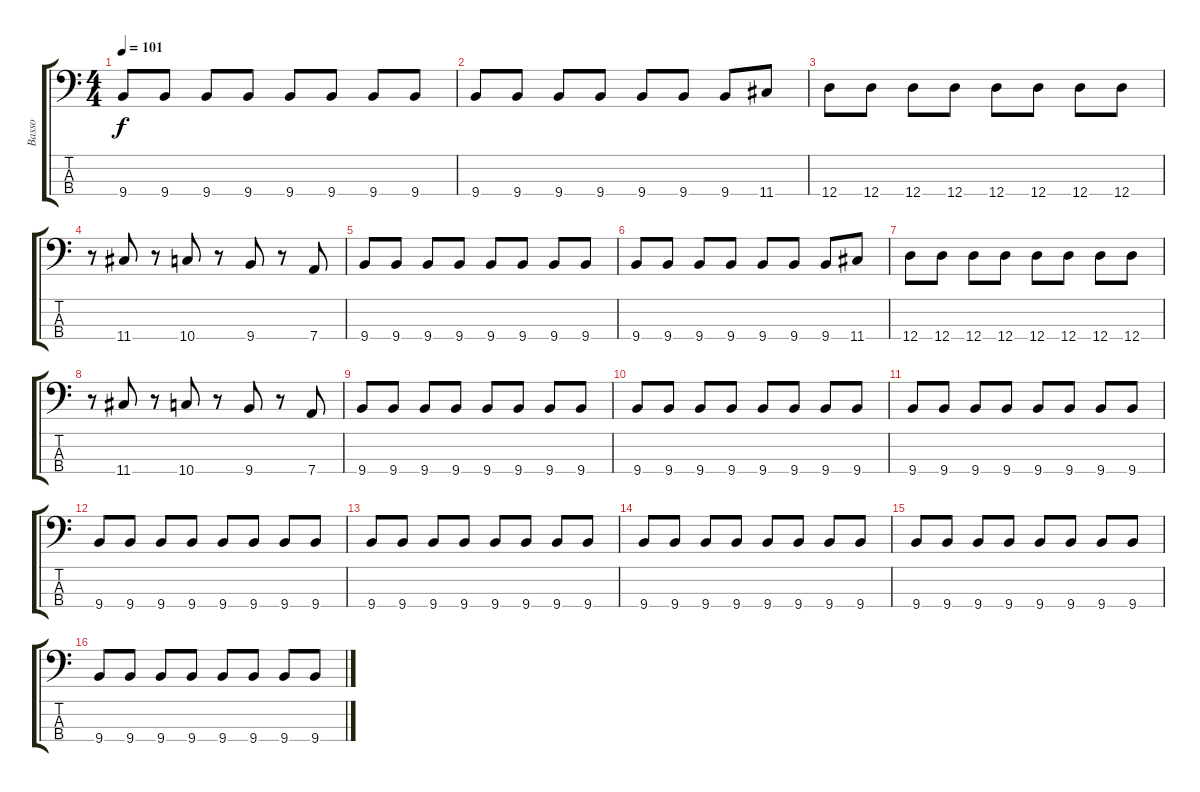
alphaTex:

\track ("Basso" "Basso") {instrument electricbassfinger}
\staff {score tabs}
\tuning (A2 D2 A1 D1) {hide}
\ts (4 4)
\tempo 101
\clef f4
\ks c
9.4.8{dy f} 9.4.8 9.4.8 9.4.8 9.4.8 9.4.8 9.4.8 9.4.8 |
9.4.8 9.4.8 9.4.8 9.4.8 9.4.8 9.4.8 9.4.8 11.4.8 |
12.4.8 12.4.8 12.4.8 12.4.8 12.4.8 12.4.8 12.4.8 12.4.8 |
r.8 11.4.8 r.8 10.4.8 r.8 9.4.8 r.8 7.4.8 |
9.4.8 9.4.8 9.4.8 9.4.8 9.4.8 9.4.8 9.4.8 9.4.8 |
9.4.8 9.4.8 9.4.8 9.4.8 9.4.8 9.4.8 9.4.8 11.4.8 |
12.4.8 12.4.8 12.4.8 12.4.8 12.4.8 12.4.8 12.4.8 12.4.8 |
r.8 11.4.8 r.8 10.4.8 r.8 9.4.8 r.8 7.4.8 |
9.4.8 9.4.8 9.4.8 9.4.8 9.4.8 9.4.8 9.4.8 9.4.8 |
9.4.8 9.4.8 9.4.8 9.4.8 9.4.8 9.4.8 9.4.8 9.4.8 |
9.4.8 9.4.8 9.4.8 9.4.8 9.4.8 9.4.8 9.4.8 9.4.8 |
9.4.8 9.4.8 9.4.8 9.4.8 9.4.8 9.4.8 9.4.8 9.4.8 |
9.4.8 9.4.8 9.4.8 9.4.8 9.4.8 9.4.8 9.4.8 9.4.8 |
9.4.8 9.4.8 9.4.8 9.4.8 9.4.8 9.4.8 9.4.8 9.4.8 |
9.4.8 9.4.8 9.4.8 9.4.8 9.4.8 9.4.8 9.4.8 9.4.8 |
9.4.8 9.4.8 9.4.8 9.4.8 9.4.8 9.4.8 9.4.8 9.4.8
